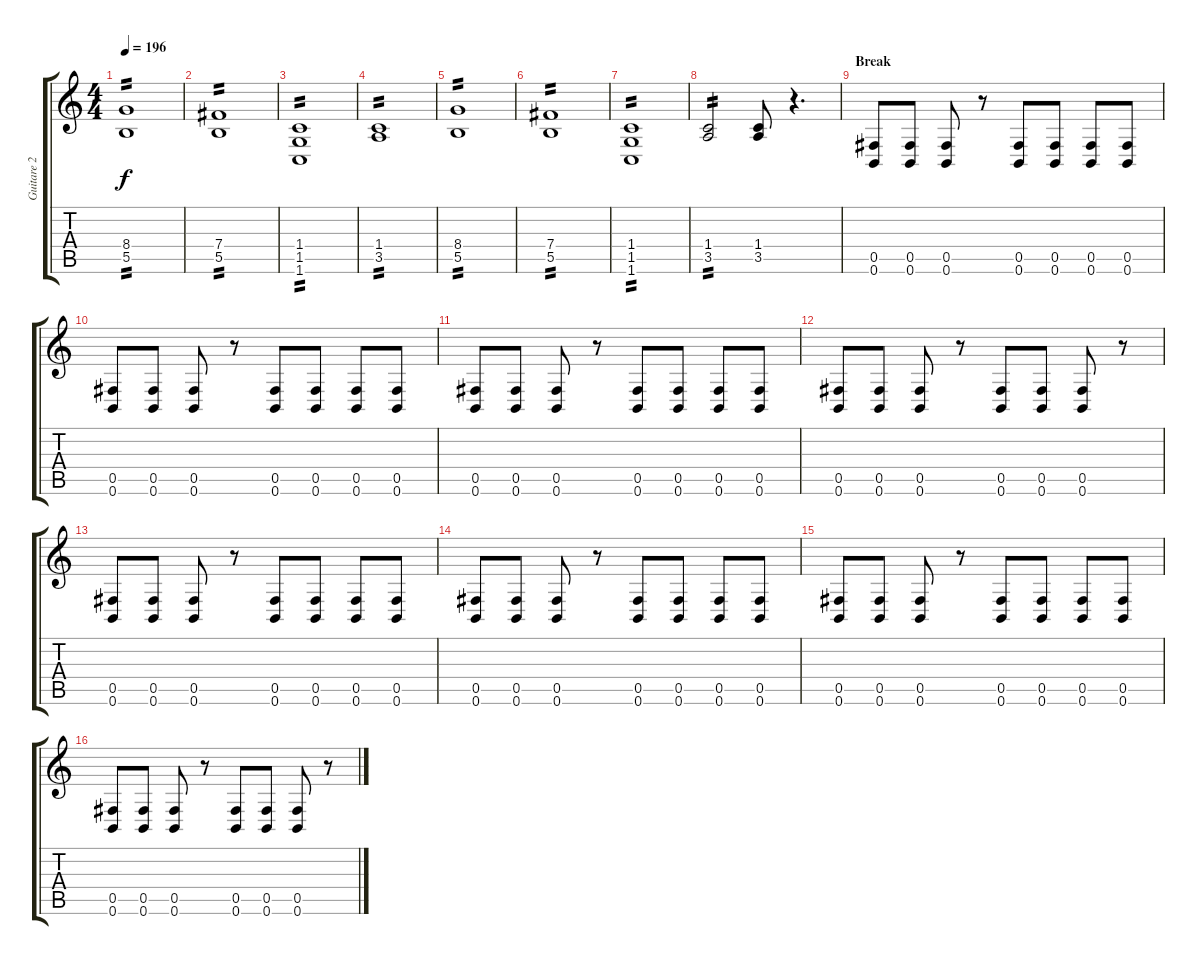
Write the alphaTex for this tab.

\track ("Guitare 2" "Guitare 2") {instrument distortionguitar}
\staff {score tabs}
\tuning (Db4 Ab3 E3 B2 Gb2 B1) {hide}
\ts (4 4)
\tempo 196
\clef g2
\ks c
(8.4 5.5).1{tp 2 dy f} |
(7.4 5.5).1{tp 2} |
(1.4 1.5 1.6).1{tp 2} |
(1.4 3.5).1{tp 2} |
(8.4 5.5).1{tp 2} |
(7.4 5.5).1{tp 2} |
(1.4 1.5 1.6).1{tp 2} |
(1.4 3.5).2{tp 2} (1.4 3.5).8 r.4{d} |
\section ("" "Break")
(0.5 0.6).8 (0.5 0.6).8 (0.5 0.6).8 r.8 (0.5 0.6).8 (0.5 0.6).8 (0.5 0.6).8 (0.5 0.6).8 |
(0.5 0.6).8 (0.5 0.6).8 (0.5 0.6).8 r.8 (0.5 0.6).8 (0.5 0.6).8 (0.5 0.6).8 (0.5 0.6).8 |
(0.5 0.6).8 (0.5 0.6).8 (0.5 0.6).8 r.8 (0.5 0.6).8 (0.5 0.6).8 (0.5 0.6).8 (0.5 0.6).8 |
(0.5 0.6).8 (0.5 0.6).8 (0.5 0.6).8 r.8 (0.5 0.6).8 (0.5 0.6).8 (0.5 0.6).8 r.8 |
(0.5 0.6).8 (0.5 0.6).8 (0.5 0.6).8 r.8 (0.5 0.6).8 (0.5 0.6).8 (0.5 0.6).8 (0.5 0.6).8 |
(0.5 0.6).8 (0.5 0.6).8 (0.5 0.6).8 r.8 (0.5 0.6).8 (0.5 0.6).8 (0.5 0.6).8 (0.5 0.6).8 |
(0.5 0.6).8 (0.5 0.6).8 (0.5 0.6).8 r.8 (0.5 0.6).8 (0.5 0.6).8 (0.5 0.6).8 (0.5 0.6).8 |
(0.5 0.6).8 (0.5 0.6).8 (0.5 0.6).8 r.8 (0.5 0.6).8 (0.5 0.6).8 (0.5 0.6).8 r.8
